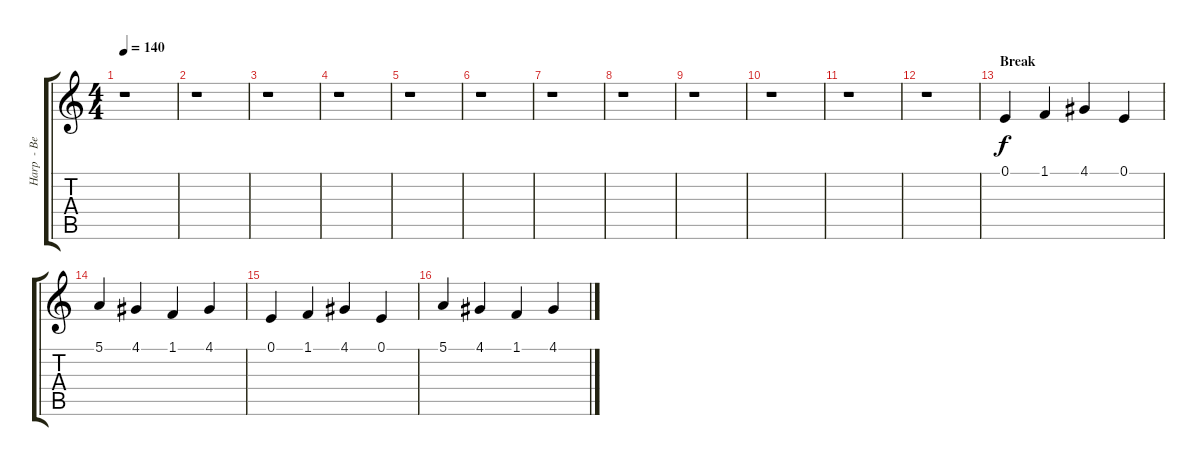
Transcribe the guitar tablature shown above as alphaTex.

\track ("Harp  - Bells" "Harp  - Be") {instrument orchestralharp}
\staff {score tabs}
\tuning (E4 B3 G3 D3 A2 E2) {hide}
\ts (4 4)
\tempo 140
\clef g2
\ks c
r.1{dy fff} |
r.1 |
r.1 |
r.1 |
r.1 |
r.1 |
r.1 |
r.1 |
r.1 |
r.1 |
r.1 |
r.1 |
\section ("" "Break")
0.1.4{dy f} 1.1.4 4.1.4 0.1.4 |
5.1.4 4.1.4 1.1.4 4.1.4 |
0.1.4 1.1.4 4.1.4 0.1.4 |
5.1.4 4.1.4 1.1.4 4.1.4
